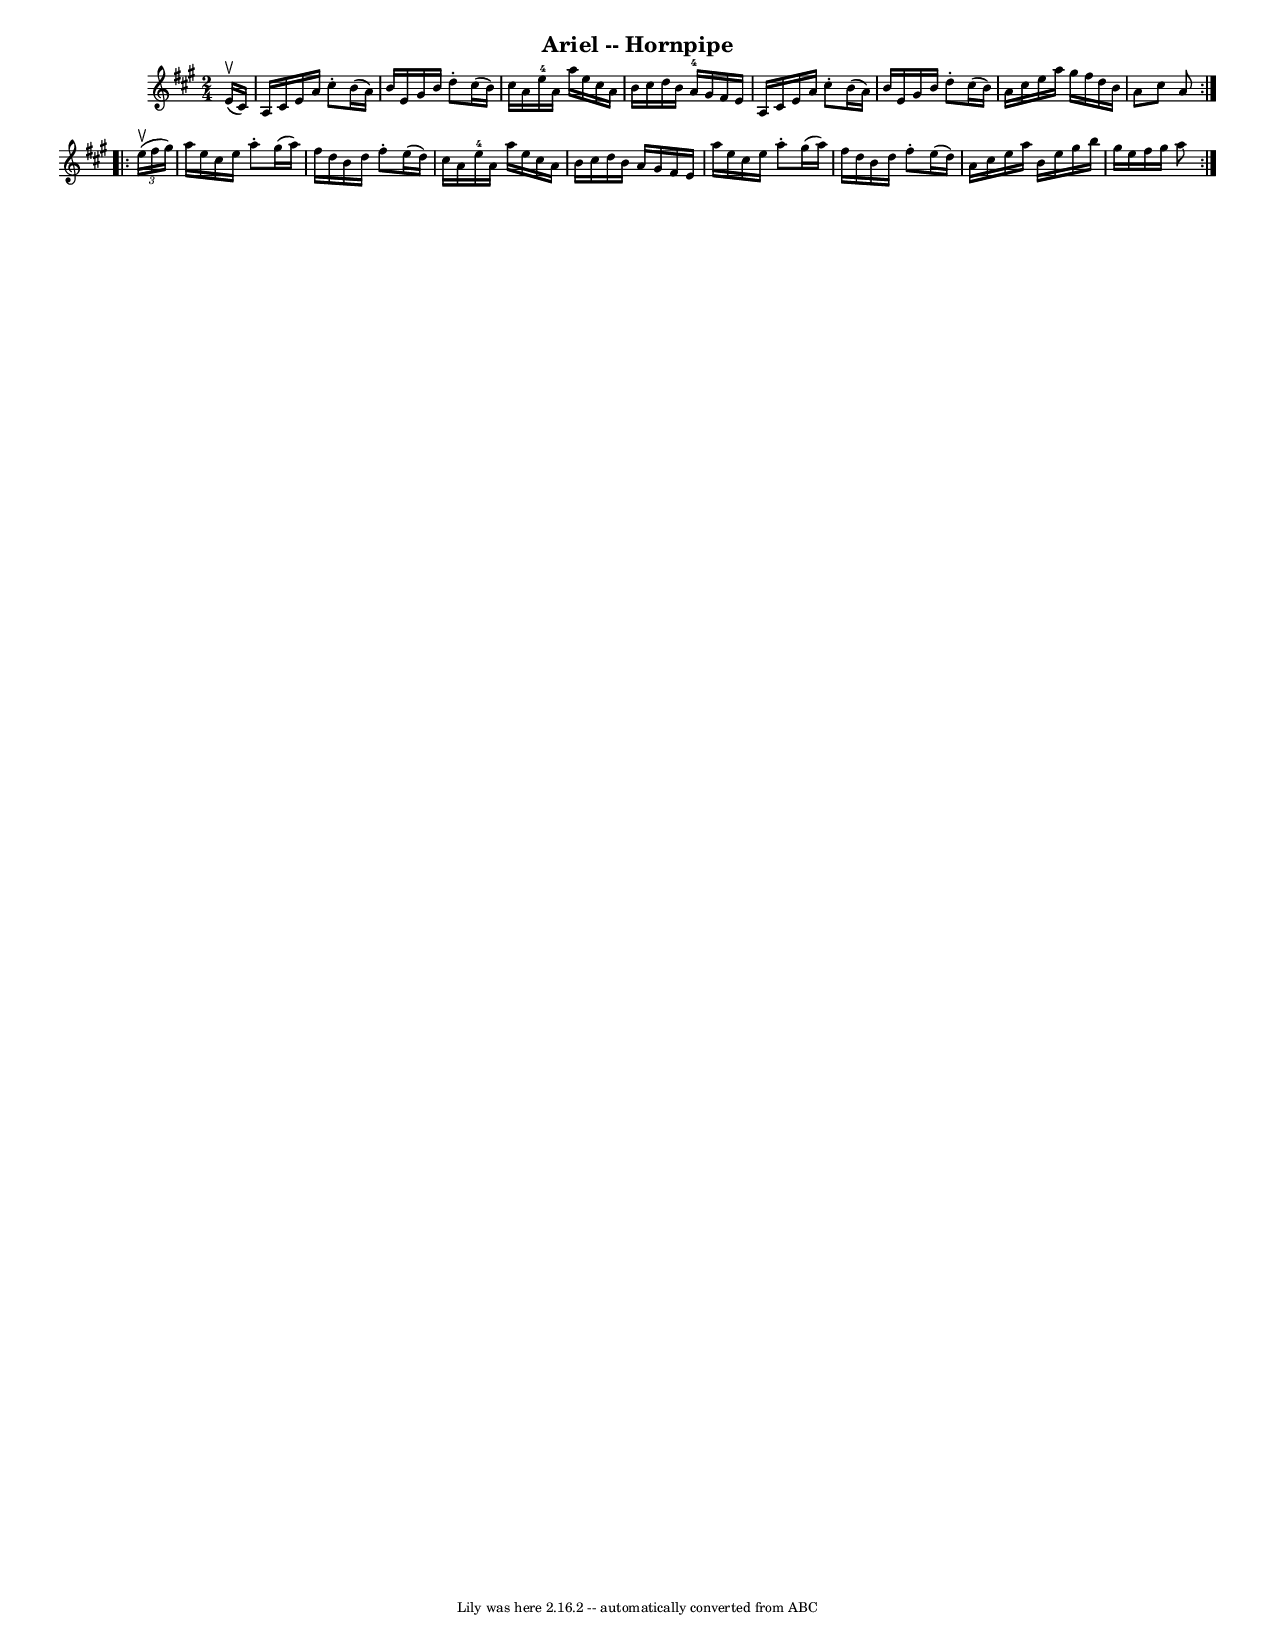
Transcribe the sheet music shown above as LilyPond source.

\version "2.16.2"
\include "Mammoth.ily"
\header {
  %% book = "Cole's 1000 Fiddle Tunes"
  crossRefNumber = "1"
  footnotes = ""
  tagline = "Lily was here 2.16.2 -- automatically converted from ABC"
  title = "Ariel -- Hornpipe"

}
voicedefault =  {



  \repeat volta 2 {

    \time 2/4
    \key a \major
    \partial 8
    e'16 (^\upbow cs'16)   |
    a16 cs'16 e'16 a'16 cs''8-. b'16 (a'16)  |
    b'16 e'16 gs'16 b'16 d''8-. cs''16 (b'16)  |
    cs''16 a'16 e''16-4 a'16 a''16 e''16 cs''16 a'16   |
    b'16 cs''16 d''16 b'16 a'16-4 gs'16 fs'16 e'16   |
    a16 cs'16 e'16 a'16 cs''8-. b'16 (a'16)  |
    b'16 e'16 gs'16 b'16 d''8-. cs''16 (b'16)  |
    a'16 cs''16 e''16 a''16 gs''16 fs''16 d''16 b'16   |

    a'8 cs''8 a'8
  }
  \repeat volta 2 {
    \times 2/3 { e''16 (^\upbow fs''16 gs''16) }   |
    a''16 e''16 cs''16 e''16 a''8-. gs''16 (a''16) |
    fs''16 d''16 b'16 d''16 fs''8-. e''16 (d''16)  |
    cs''16 a'16 e''16-4 a'16 a''16 e''16 cs''16 a'16   |
    b'16 cs''16 d''16 b'16 a'16 gs'16 fs'16 e'16   |
    a''16 e''16 cs''16 e''16 a''8-. gs''16 (a''16)  |
    fs''16 d''16 b'16 d''16 fs''8-. e''16 (d''16)  |
    a'16 cs''16 e''16 a''16 b'16 e''16 gs''16 b''16   |
    gs''16
    e''16 fs''16 gs''16 a''8
  }

}

\score{
  <<

    \context Staff="default"
    {
      \voicedefault

    }

  >>
  \layout {

  }
  \midi {
  }

}
